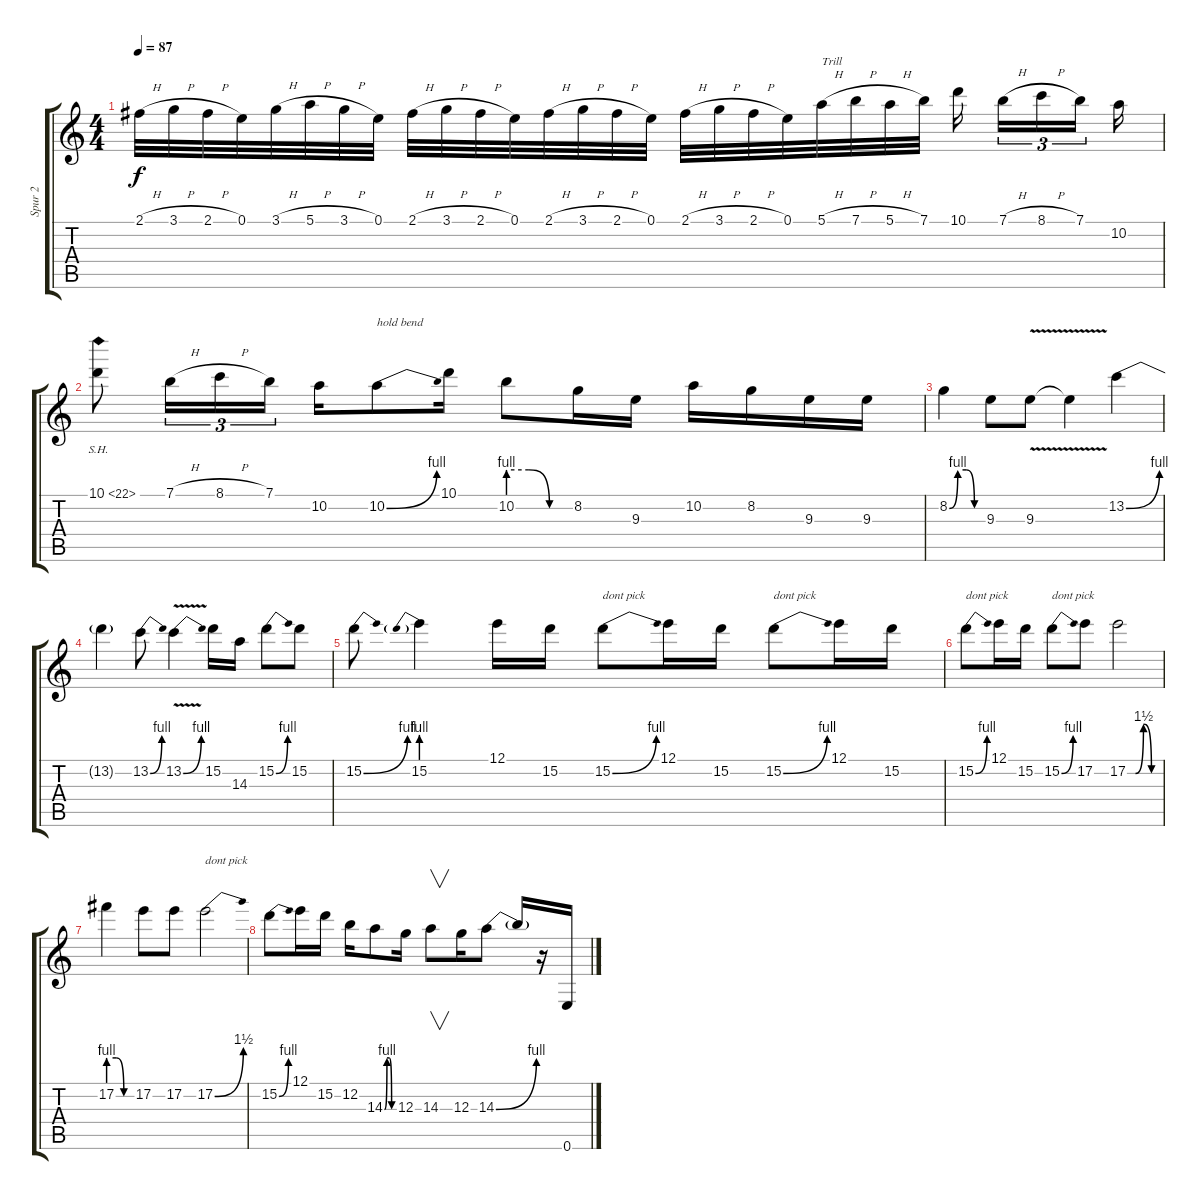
\track ("Spur 2" "Spur 2") {instrument distortionguitar}
\staff {score tabs}
\tuning (E4 B3 G3 D3 A2 E2) {hide}
\ts (4 4)
\tempo 87
\clef g2
\ks c
2.1{h}.32{dy f} 3.1{h}.32 2.1{h}.32 0.1.32 3.1{h}.32 5.1{h}.32 3.1{h}.32 0.1.32 2.1{h}.32 3.1{h}.32 2.1{h}.32 0.1.32 2.1{h}.32 3.1{h}.32 2.1{h}.32 0.1.32 2.1{h}.32 3.1{h}.32 2.1{h}.32 0.1.32 5.1{h}.32{txt "Trill"} 7.1{h}.32 5.1{h}.32 7.1.32 10.1.16 7.1{h}.16{tu (3 2)} 8.1{h}.16{tu (3 2)} 7.1.16{tu (3 2)} 10.2.16 |
10.1{sh 12}.8 7.1{h}.16{tu (3 2)} 8.1{h}.16{tu (3 2)} 7.1.16{tu (3 2)} 10.2.16 10.2{be (bend 0 0 60 4)}.8{txt "hold bend"} 10.1.16 10.2{be (custom 0 4 20 4 40 0 60 0)}.8 8.2.16 9.3.16 10.2.16 8.2.16 9.3.16 9.3.16 |
8.2{be (custom 0 0 15 4 30 4 45 0 60 0)}.4 9.3.8 9.3{v}.8 9.3{t}.4 13.2{be (bend 0 0 60 4)}.4 |
13.2{t}.4 13.2{be (bend 0 0 60 4)}.8 13.2{be (bend 0 0 60 4) v}.4 15.2.16 14.3.16 15.2{be (bend 0 0 60 4)}.8 15.2.8 |
15.2{be (bend 0 0 60 4)}.8 15.2{be (prebend 0 4 60 4)}.4 12.1.16 15.2.16 15.2{be (bend 0 0 60 4)}.8{txt "dont pick"} 12.1.16 15.2.16 15.2{be (bend 0 0 60 4)}.8{txt "dont pick"} 12.1.16 15.2.16 |
15.2{be (bend 0 0 60 4)}.8{txt "dont pick"} 12.1.16 15.2.16 15.2{be (bend 0 0 60 4)}.8{txt "dont pick"} 17.2.8 17.2{be (custom 0 0 15 0 30 6 45 0 60 0)}.2 |
17.2{be (custom 0 4 20 4 40 0 60 0)}.4 17.2.8 17.2.8 17.2{be (bend 0 0 60 6)}.2{txt "dont pick"} |
15.2{be (bend 0 0 60 4)}.8 12.1.16 15.2.16 12.2.16 14.3{be (custom 0 0 15 4 30 4 45 0 60 0)}.8 12.3.16 14.3.8{v} 12.3.16 14.3{be (bend 0 0 60 4)}.8 14.3{t}.16 r.16 0.6.16
